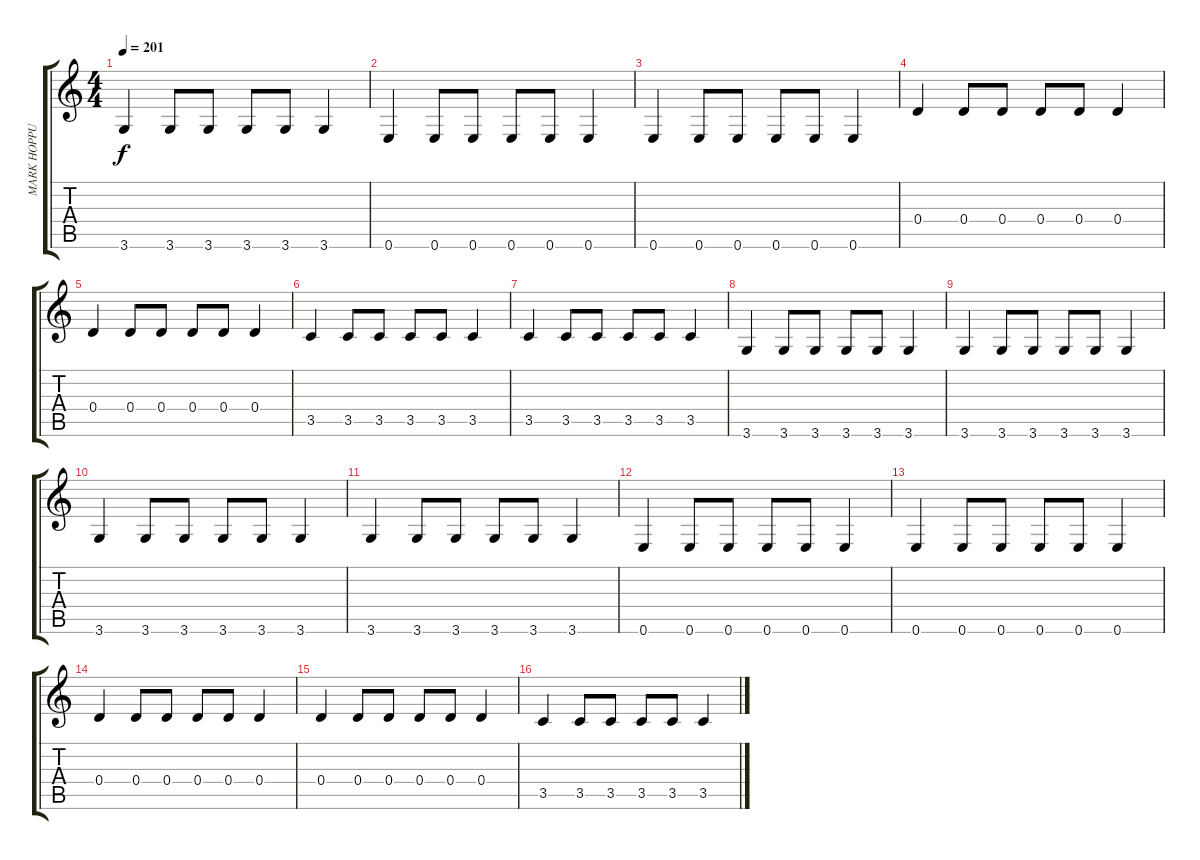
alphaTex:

\track ("MARK HOPPUS" "MARK HOPPU") {instrument electricbasspick}
\staff {score tabs}
\tuning (E4 B3 G3 D3 A2 E2) {hide}
\ts (4 4)
\tempo 201
\clef g2
\ks c
3.6.4{dy f} 3.6.8 3.6.8 3.6.8 3.6.8 3.6.4 |
0.6.4 0.6.8 0.6.8 0.6.8 0.6.8 0.6.4 |
0.6.4 0.6.8 0.6.8 0.6.8 0.6.8 0.6.4 |
0.4.4 0.4.8 0.4.8 0.4.8 0.4.8 0.4.4 |
0.4.4 0.4.8 0.4.8 0.4.8 0.4.8 0.4.4 |
3.5.4 3.5.8 3.5.8 3.5.8 3.5.8 3.5.4 |
3.5.4 3.5.8 3.5.8 3.5.8 3.5.8 3.5.4 |
3.6.4 3.6.8 3.6.8 3.6.8 3.6.8 3.6.4 |
3.6.4 3.6.8 3.6.8 3.6.8 3.6.8 3.6.4 |
3.6.4 3.6.8 3.6.8 3.6.8 3.6.8 3.6.4 |
3.6.4 3.6.8 3.6.8 3.6.8 3.6.8 3.6.4 |
0.6.4 0.6.8 0.6.8 0.6.8 0.6.8 0.6.4 |
0.6.4 0.6.8 0.6.8 0.6.8 0.6.8 0.6.4 |
0.4.4 0.4.8 0.4.8 0.4.8 0.4.8 0.4.4 |
0.4.4 0.4.8 0.4.8 0.4.8 0.4.8 0.4.4 |
3.5.4 3.5.8 3.5.8 3.5.8 3.5.8 3.5.4
